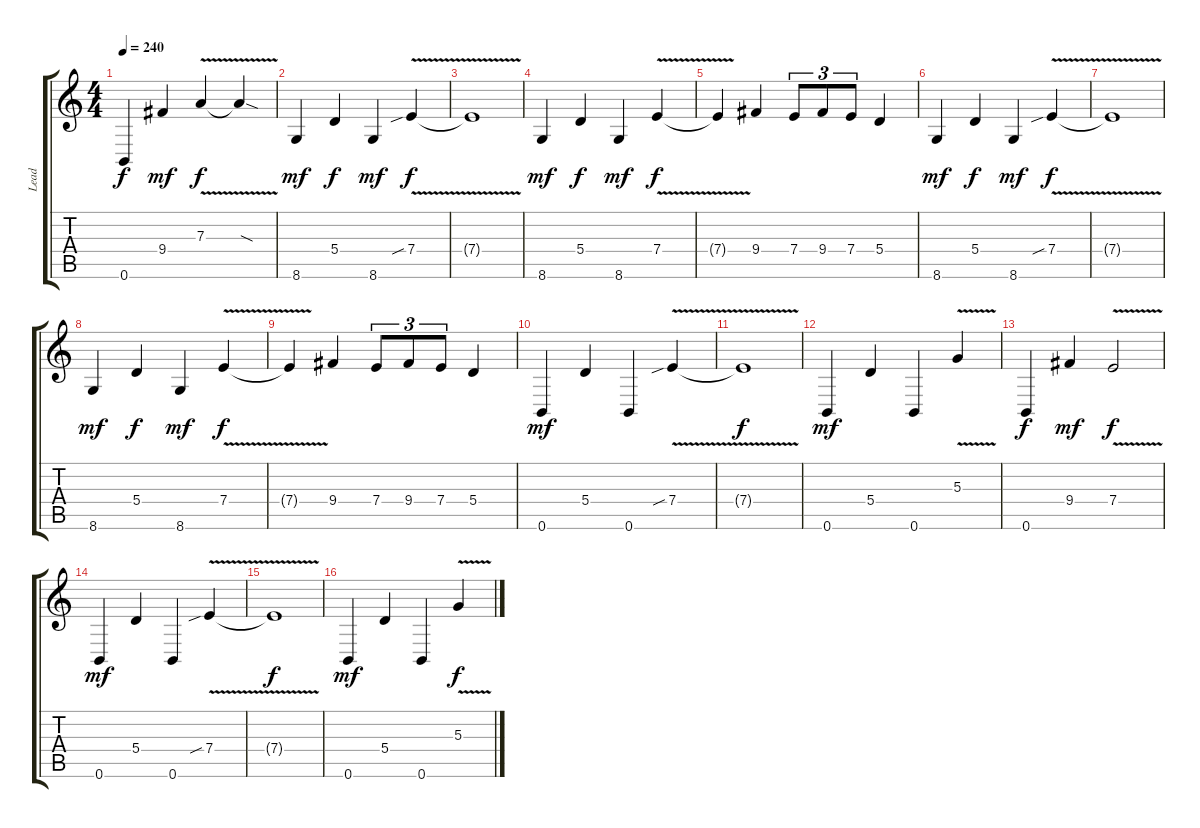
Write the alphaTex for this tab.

\track ("Lead" "Lead") {instrument distortionguitar}
\staff {score tabs}
\tuning (B3 Gb3 D3 A2 E2 B1) {hide}
\ts (4 4)
\tempo 240
\clef g2
\ks c
0.6.4{dy f} 9.4.4{dy mf} 7.3{v}.4{dy f} 7.3{sod t}.4 |
8.6.4{dy mf} 5.4.4{dy f} 8.6.4{dy mf} 7.4{v sib}.4{dy f} |
7.4{t}.1 |
8.6.4{dy mf} 5.4.4{dy f} 8.6.4{dy mf} 7.4{v}.4{dy f} |
7.4{t}.4 9.4.4 7.4.8{tu (3 2)} 9.4.8{tu (3 2)} 7.4.8{tu (3 2)} 5.4.4 |
8.6.4{dy mf} 5.4.4{dy f} 8.6.4{dy mf} 7.4{v sib}.4{dy f} |
7.4{t}.1 |
8.6.4{dy mf} 5.4.4{dy f} 8.6.4{dy mf} 7.4{v}.4{dy f} |
7.4{t}.4 9.4.4 7.4.8{tu (3 2)} 9.4.8{tu (3 2)} 7.4.8{tu (3 2)} 5.4.4 |
0.6.4{dy mf} 5.4.4 0.6.4 7.4{v sib}.4 |
7.4{t}.1{dy f} |
0.6.4{dy mf} 5.4.4 0.6.4 5.3{v}.4 |
0.6.4{dy f} 9.4.4{dy mf} 7.4{v}.2{dy f} |
0.6.4{dy mf} 5.4.4 0.6.4 7.4{v sib}.4 |
7.4{t}.1{dy f} |
0.6.4{dy mf} 5.4.4 0.6.4 5.3{v}.4{dy f}
